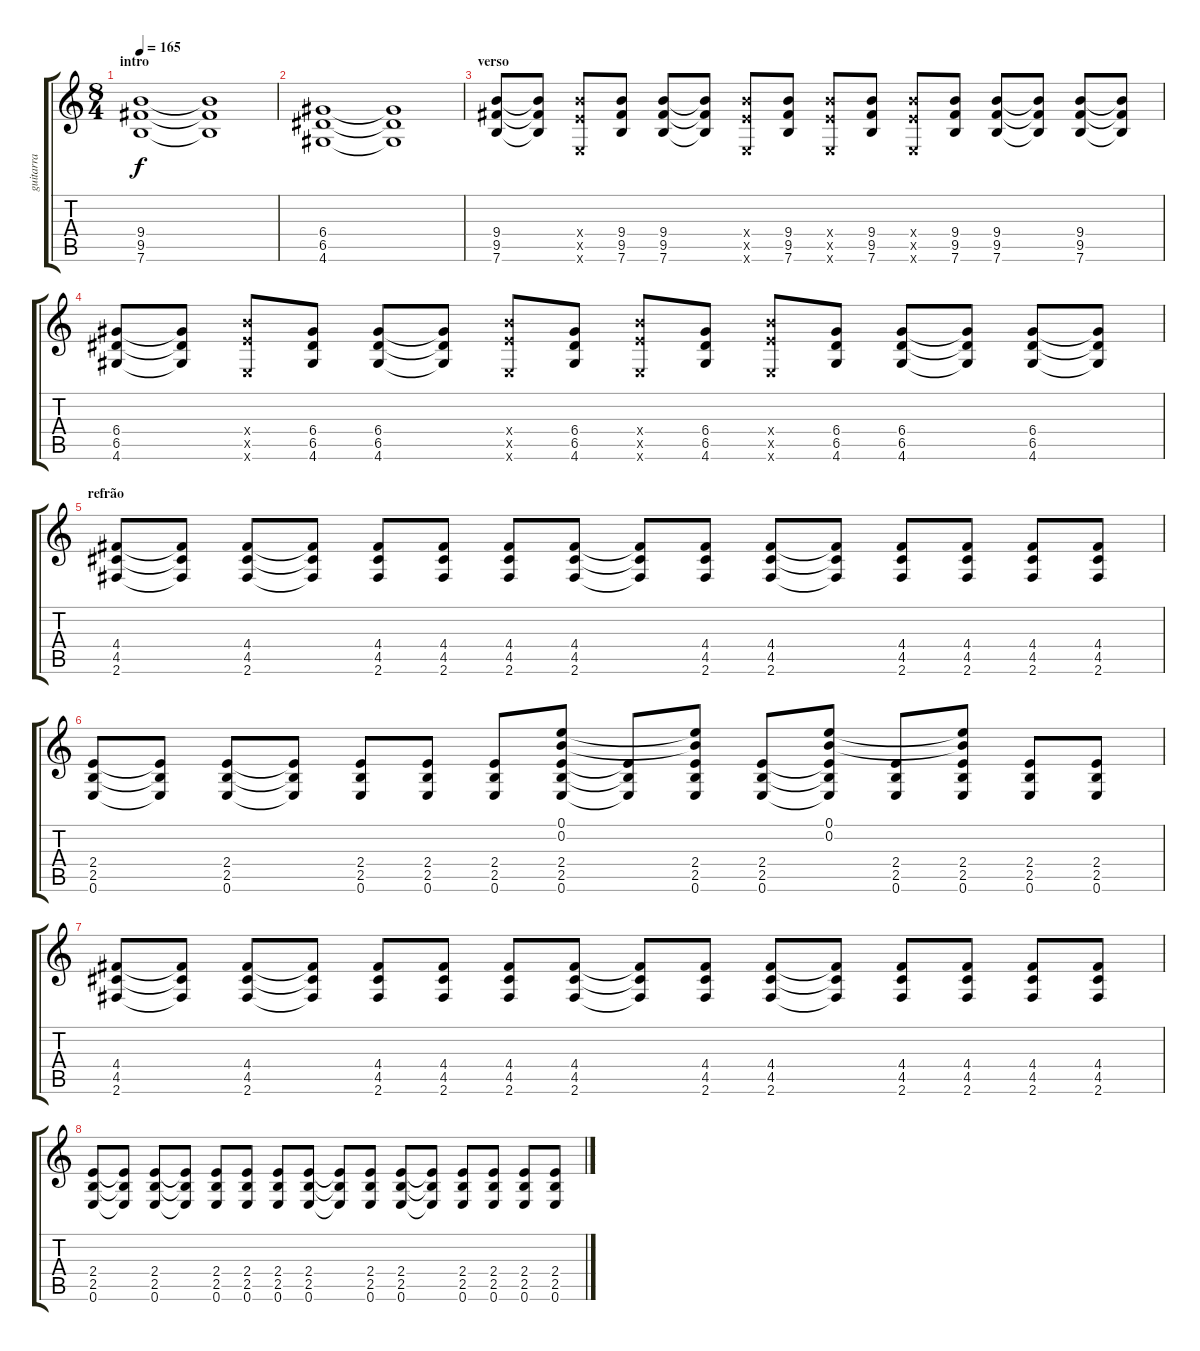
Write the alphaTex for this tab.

\track ("guitarra" "guitarra") {instrument overdrivenguitar}
\staff {score tabs}
\tuning (E4 B3 G3 D3 A2 E2) {hide}
\ts (8 4)
\section ("" "intro")
\tempo 165
\clef g2
\ks c
(9.4 9.5 7.6).1{dy f instrument overdrivenguitar} (9.4{t} 9.5{t} 7.6{t}).1 |
(6.4 6.5 4.6).1 (6.4{t} 6.5{t} 4.6{t}).1 |
\section ("" "verso")
(9.4 9.5 7.6).8 (9.4{t} 9.5{t} 7.6{t}).8 (9.4{x} 7.5{x} 0.6{x}).8 (9.4 9.5 7.6).8 (9.4 9.5 7.6).8 (9.4{t} 9.5{t} 7.6{t}).8 (9.4{x} 7.5{x} 0.6{x}).8 (9.4 9.5 7.6).8 (9.4{x} 7.5{x} 0.6{x}).8 (9.4 9.5 7.6).8 (9.4{x} 7.5{x} 0.6{x}).8 (9.4 9.5 7.6).8 (9.4 9.5 7.6).8 (9.4{t} 9.5{t} 7.6{t}).8 (9.4 9.5 7.6).8 (9.4{t} 9.5{t} 7.6{t}).8 |
(6.4 6.5 4.6).8 (6.4{t} 6.5{t} 4.6{t}).8 (9.4{x} 7.5{x} 0.6{x}).8 (6.4 6.5 4.6).8 (6.4 6.5 4.6).8 (6.4{t} 6.5{t} 4.6{t}).8 (9.4{x} 7.5{x} 0.6{x}).8 (6.4 6.5 4.6).8 (9.4{x} 7.5{x} 0.6{x}).8 (6.4 6.5 4.6).8 (9.4{x} 7.5{x} 0.6{x}).8 (6.4 6.5 4.6).8 (6.4 6.5 4.6).8 (6.4{t} 6.5{t} 4.6{t}).8 (6.4 6.5 4.6).8 (6.4{t} 6.5{t} 4.6{t}).8 |
\section ("" "refrão")
(4.4 4.5 2.6).8 (4.4{t} 4.5{t} 2.6{t}).8 (4.4 4.5 2.6).8 (4.4{t} 4.5{t} 2.6{t}).8 (4.4 4.5 2.6).8 (4.4 4.5 2.6).8 (4.4 4.5 2.6).8 (4.4 4.5 2.6).8 (4.4{t} 4.5{t} 2.6{t}).8 (4.4 4.5 2.6).8 (4.4 4.5 2.6).8 (4.4{t} 4.5{t} 2.6{t}).8 (4.4 4.5 2.6).8 (4.4 4.5 2.6).8 (4.4 4.5 2.6).8 (4.4 4.5 2.6).8 |
(2.4 2.5 0.6).8 (2.4{t} 2.5{t} 0.6{t}).8 (2.4 2.5 0.6).8 (2.4{t} 2.5{t} 0.6{t}).8 (2.4 2.5 0.6).8 (2.4 2.5 0.6).8 (2.4 2.5 0.6).8 (0.1 0.2 2.4 2.5 0.6).8 (2.4{t} 2.5{t} 0.6{t}).8 (0.1{t} 0.2{t} 2.4 2.5 0.6).8 (2.4 2.5 0.6).8 (0.1 0.2 2.4{t} 2.5{t} 0.6{t}).8 (2.4 2.5 0.6).8 (0.1{t} 0.2{t} 2.4 2.5 0.6).8 (2.4 2.5 0.6).8 (2.4 2.5 0.6).8 |
(4.4 4.5 2.6).8 (4.4{t} 4.5{t} 2.6{t}).8 (4.4 4.5 2.6).8 (4.4{t} 4.5{t} 2.6{t}).8 (4.4 4.5 2.6).8 (4.4 4.5 2.6).8 (4.4 4.5 2.6).8 (4.4 4.5 2.6).8 (4.4{t} 4.5{t} 2.6{t}).8 (4.4 4.5 2.6).8 (4.4 4.5 2.6).8 (4.4{t} 4.5{t} 2.6{t}).8 (4.4 4.5 2.6).8 (4.4 4.5 2.6).8 (4.4 4.5 2.6).8 (4.4 4.5 2.6).8 |
(2.4 2.5 0.6).8 (2.4{t} 2.5{t} 0.6{t}).8 (2.4 2.5 0.6).8 (2.4{t} 2.5{t} 0.6{t}).8 (2.4 2.5 0.6).8 (2.4 2.5 0.6).8 (2.4 2.5 0.6).8 (2.4 2.5 0.6).8 (2.4{t} 2.5{t} 0.6{t}).8 (2.4 2.5 0.6).8 (2.4 2.5 0.6).8 (2.4{t} 2.5{t} 0.6{t}).8 (2.4 2.5 0.6).8 (2.4 2.5 0.6).8 (2.4 2.5 0.6).8 (2.4 2.5 0.6).8
